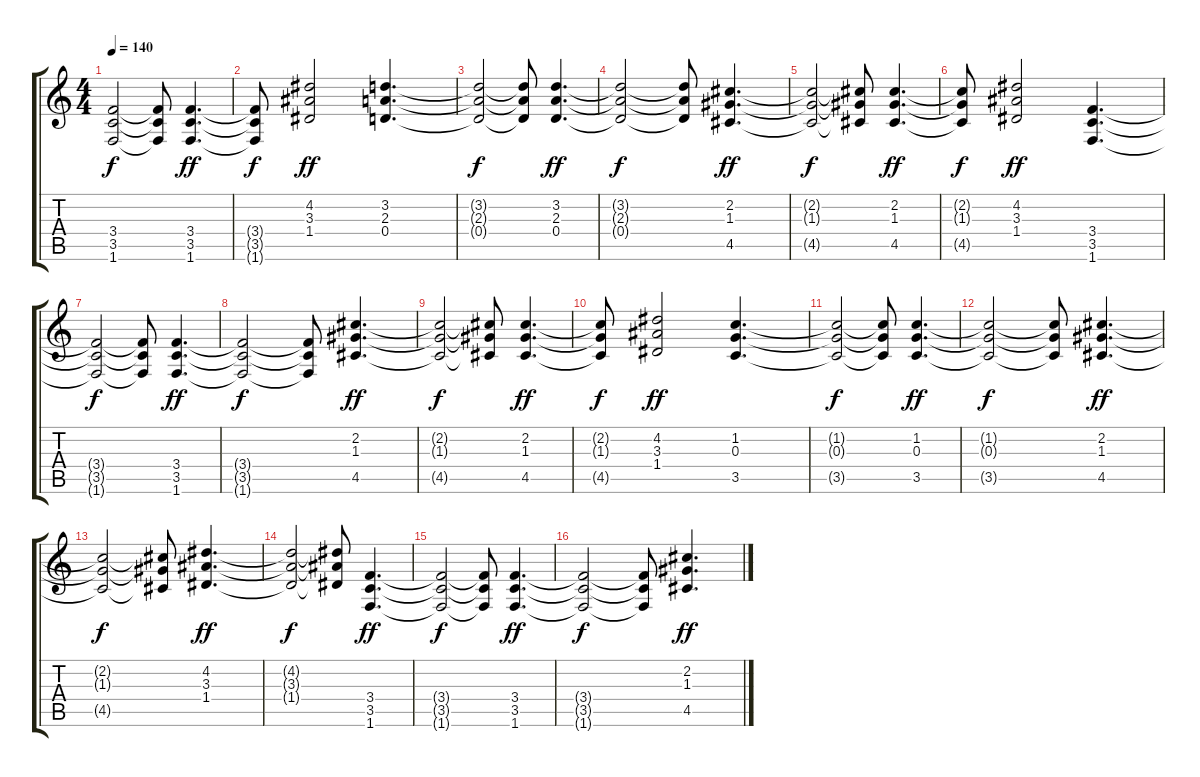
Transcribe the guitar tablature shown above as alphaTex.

\track "" {instrument distortionguitar}
\staff {score tabs}
\tuning (E4 B3 G3 D3 A2 E2) {hide}
\ts (4 4)
\tempo 140
\clef g2
\ks c
(3.4{t} 3.5{t} 1.6{t}).2{dy f} (3.4{t} 3.5{t} 1.6{t}).8 (3.4 3.5 1.6).4{d dy ff} |
(3.4{t} 3.5{t} 1.6{t}).8{dy f} (4.2 3.3 1.4).2{dy ff} (3.2 2.3 0.4).4{d} |
(3.2{t} 2.3{t} 0.4{t}).2{dy f} (3.2{t} 2.3{t} 0.4{t}).8 (3.2 2.3 0.4).4{d dy ff} |
(3.2{t} 2.3{t} 0.4{t}).2{dy f} (3.2{t} 2.3{t} 0.4{t}).8 (2.2 1.3 4.5).4{d dy ff} |
(2.2{t} 1.3{t} 4.5{t}).2{dy f} (2.2{t} 1.3{t} 4.5{t}).8 (2.2 1.3 4.5).4{d dy ff} |
(2.2{t} 1.3{t} 4.5{t}).8{dy f} (4.2 3.3 1.4).2{dy ff} (3.4 3.5 1.6).4{d} |
(3.4{t} 3.5{t} 1.6{t}).2{dy f} (3.4{t} 3.5{t} 1.6{t}).8 (3.4 3.5 1.6).4{d dy ff} |
(3.4{t} 3.5{t} 1.6{t}).2{dy f} (3.4{t} 3.5{t} 1.6{t}).8 (2.2 1.3 4.5).4{d dy ff} |
(2.2{t} 1.3{t} 4.5{t}).2{dy f} (2.2{t} 1.3{t} 4.5{t}).8 (2.2 1.3 4.5).4{d dy ff} |
(2.2{t} 1.3{t} 4.5{t}).8{dy f} (4.2 3.3 1.4).2{dy ff} (1.2 0.3 3.5).4{d} |
(1.2{t} 0.3{t} 3.5{t}).2{dy f} (1.2{t} 0.3{t} 3.5{t}).8 (1.2 0.3 3.5).4{d dy ff} |
(1.2{t} 0.3{t} 3.5{t}).2{dy f} (1.2{t} 0.3{t} 3.5{t}).8 (2.2 1.3 4.5).4{d dy ff} |
(2.2{t} 1.3{t} 4.5{t}).2{dy f} (2.2{t} 1.3{t} 4.5{t}).8 (4.2 3.3 1.4).4{d dy ff} |
(4.2{t} 3.3{t} 1.4{t}).2{dy f} (4.2{t} 3.3{t} 1.4{t}).8 (3.4 3.5 1.6).4{d dy ff} |
(3.4{t} 3.5{t} 1.6{t}).2{dy f} (3.4{t} 3.5{t} 1.6{t}).8 (3.4 3.5 1.6).4{d dy ff} |
(3.4{t} 3.5{t} 1.6{t}).2{dy f} (3.4{t} 3.5{t} 1.6{t}).8 (2.2 1.3 4.5).4{d dy ff}
